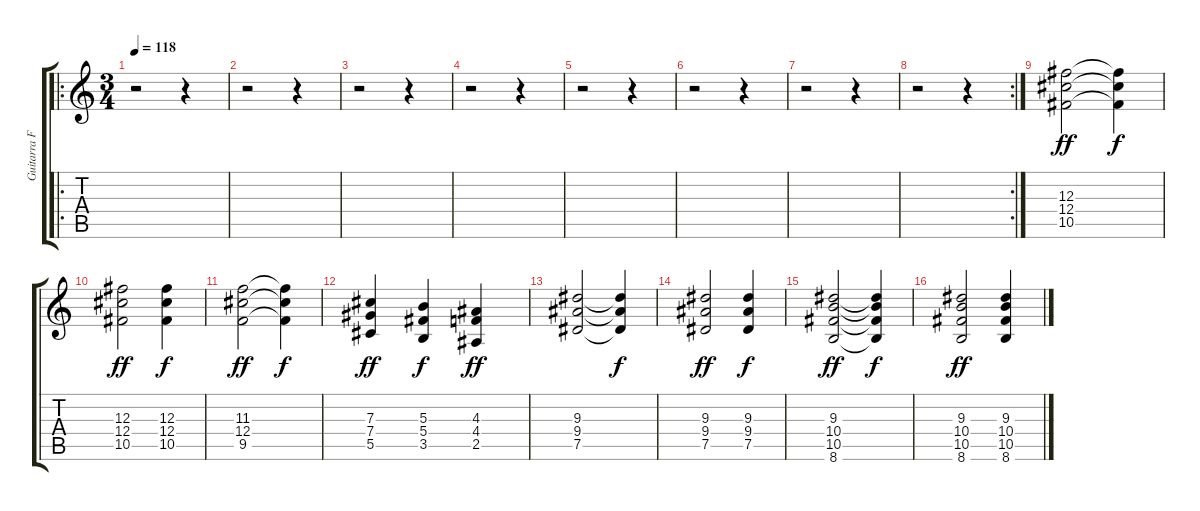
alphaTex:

\track ("Guitarra Fills" "Guitarra F") {instrument overdrivenguitar}
\staff {score tabs}
\tuning (Eb4 Bb3 Gb3 Db3 Ab2 Eb2) {hide}
\ro
\ts (3 4)
\tempo 118
\clef g2
\ks c
r.2{dy ff} r.4 |
r.2 r.4 |
r.2 r.4 |
r.2 r.4 |
r.2 r.4 |
r.2 r.4 |
r.2 r.4 |
\rc 2
r.2 r.4 |
(12.3 12.4 10.5).2 (12.3{t} 12.4{t} 10.5{t}).4{dy f} |
(12.3 12.4 10.5).2{dy ff} (12.3 12.4 10.5).4{dy f} |
(11.3 12.4 9.5).2{dy ff} (11.3{t} 12.4{t} 9.5{t}).4{dy f} |
(7.3 7.4 5.5).4{dy ff} (5.3 5.4 3.5).4{dy f} (4.3 4.4 2.5).4{dy ff} |
(9.3 9.4 7.5).2 (9.3{t} 9.4{t} 7.5{t}).4{dy f} |
(9.3 9.4 7.5).2{dy ff} (9.3 9.4 7.5).4{dy f} |
(9.3 10.4 10.5 8.6).2{dy ff} (9.3{t} 10.4{t} 10.5{t} 8.6{t}).4{dy f} |
(9.3 10.4 10.5 8.6).2{dy ff} (9.3 10.4 10.5 8.6).4
